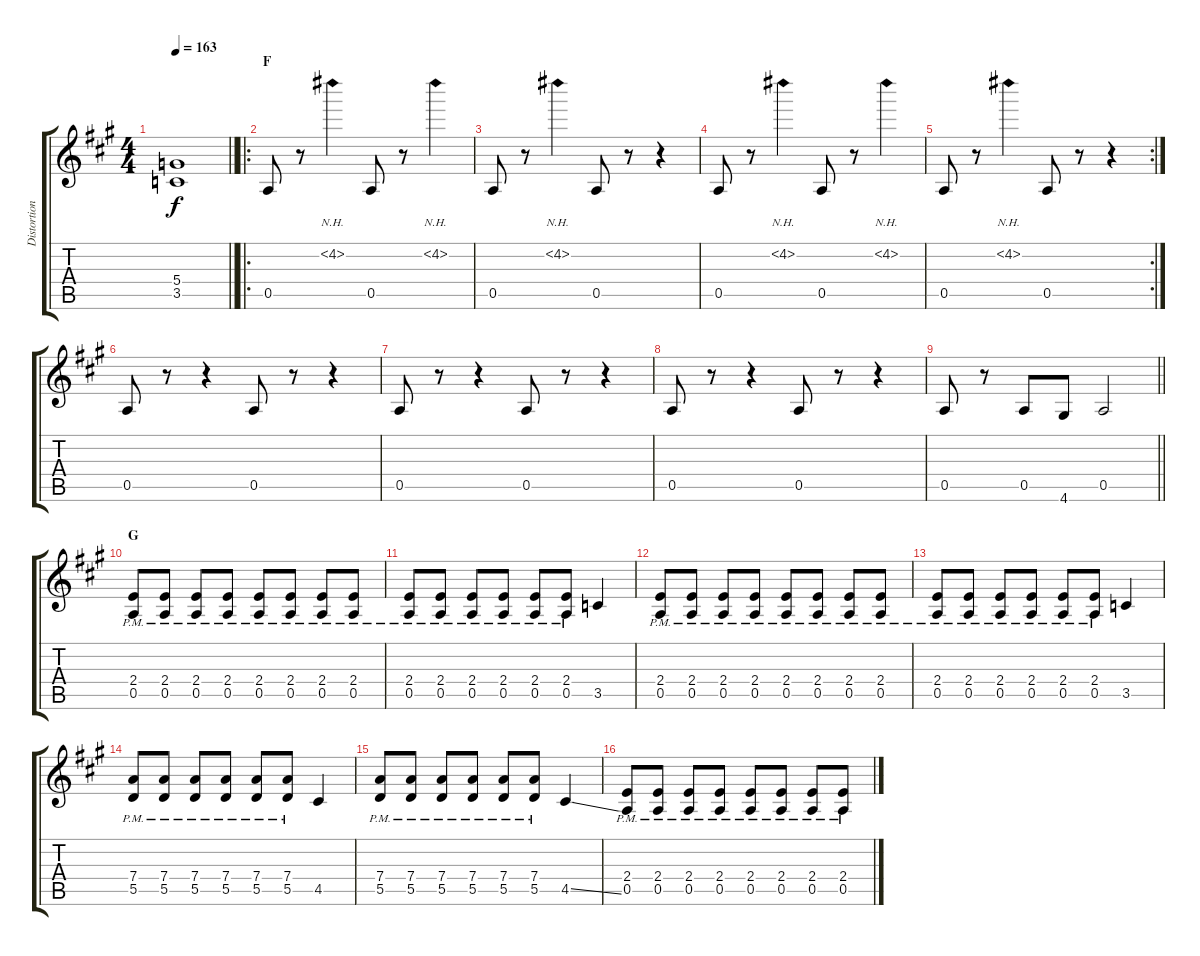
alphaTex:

\track ("Distortion 3" "Distortion") {instrument distortionguitar}
\staff {score tabs}
\tuning (E4 B3 G3 D3 A2 E2) {hide}
\ts (4 4)
\tempo 163
\clef g2
\barLineRight lightlight
\ks a
(5.4{t} 3.5{t}).1{dy f} |
\ro
\section ("" "F")
0.5.8 r.8 4.2{nh}.4 0.5.8 r.8 4.2{nh}.4 |
0.5.8 r.8 4.2{nh}.4 0.5.8 r.8 r.4 |
0.5.8 r.8 4.2{nh}.4 0.5.8 r.8 4.2{nh}.4 |
\rc 2
0.5.8 r.8 4.2{nh}.4 0.5.8 r.8 r.4 |
0.5.8 r.8 r.4 0.5.8 r.8 r.4 |
0.5.8 r.8 r.4 0.5.8 r.8 r.4 |
0.5.8 r.8 r.4 0.5.8 r.8 r.4 |
\barLineRight lightlight
0.5.8 r.8 0.5.8 4.6.8 0.5.2 |
\section ("" "G")
(2.4{pm} 0.5{pm}).8 (2.4{pm} 0.5{pm}).8 (2.4{pm} 0.5{pm}).8 (2.4{pm} 0.5{pm}).8 (2.4{pm} 0.5{pm}).8 (2.4{pm} 0.5{pm}).8 (2.4{pm} 0.5{pm}).8 (2.4{pm} 0.5{pm}).8 |
(2.4{pm} 0.5{pm}).8 (2.4{pm} 0.5{pm}).8 (2.4{pm} 0.5{pm}).8 (2.4{pm} 0.5{pm}).8 (2.4{pm} 0.5{pm}).8 (2.4{pm} 0.5{pm}).8 3.5.4 |
(2.4{pm} 0.5{pm}).8 (2.4{pm} 0.5{pm}).8 (2.4{pm} 0.5{pm}).8 (2.4{pm} 0.5{pm}).8 (2.4{pm} 0.5{pm}).8 (2.4{pm} 0.5{pm}).8 (2.4{pm} 0.5{pm}).8 (2.4{pm} 0.5{pm}).8 |
(2.4{pm} 0.5{pm}).8 (2.4{pm} 0.5{pm}).8 (2.4{pm} 0.5{pm}).8 (2.4{pm} 0.5{pm}).8 (2.4{pm} 0.5{pm}).8 (2.4{pm} 0.5{pm}).8 3.5.4 |
(7.4{pm} 5.5{pm}).8 (7.4{pm} 5.5{pm}).8 (7.4{pm} 5.5{pm}).8 (7.4{pm} 5.5{pm}).8 (7.4{pm} 5.5{pm}).8 (7.4{pm} 5.5{pm}).8 4.5.4 |
(7.4{pm} 5.5{pm}).8 (7.4{pm} 5.5{pm}).8 (7.4{pm} 5.5{pm}).8 (7.4{pm} 5.5{pm}).8 (7.4{pm} 5.5{pm}).8 (7.4{pm} 5.5{pm}).8 4.5{ss}.4 |
(2.4{pm} 0.5{pm}).8 (2.4{pm} 0.5{pm}).8 (2.4{pm} 0.5{pm}).8 (2.4{pm} 0.5{pm}).8 (2.4{pm} 0.5{pm}).8 (2.4{pm} 0.5{pm}).8 (2.4{pm} 0.5{pm}).8 (2.4{pm} 0.5{pm}).8
